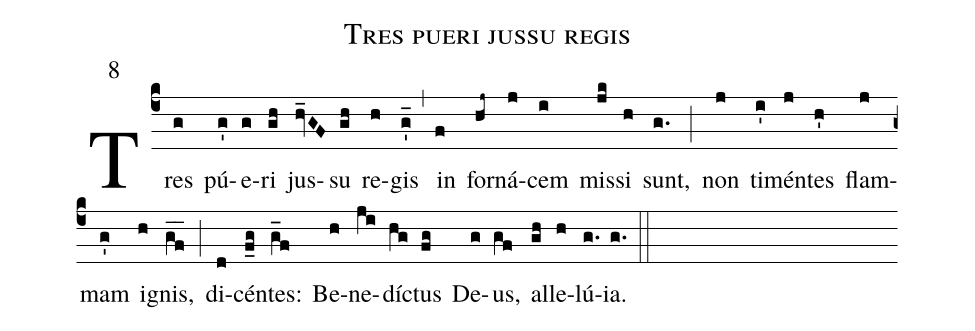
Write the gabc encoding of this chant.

name:Tres pueri jussu regis;
mode:8;
annotation:8;
office-part:Antiphonae;
%%
(c4) Tres(g) pú(g')e(g)ri(gh) jus(hv_GF)su(gh) re(h)gis(g'_) (,) in(f) for(hj~)ná(j)cem(i) mis(jk)si(h) sunt,(g.) (;) non(j) ti(i')mén(j)tes(h') flam(j)mam(g') i(h)gnis,(gf__) (;) di(d)cén(f_g)tes:(g_f) Be(h)ne(ji)dí(hg)ctus(fg) De(g)us,(gf) al(gh)le(h)lú(g.)ia.(g.) (::)
